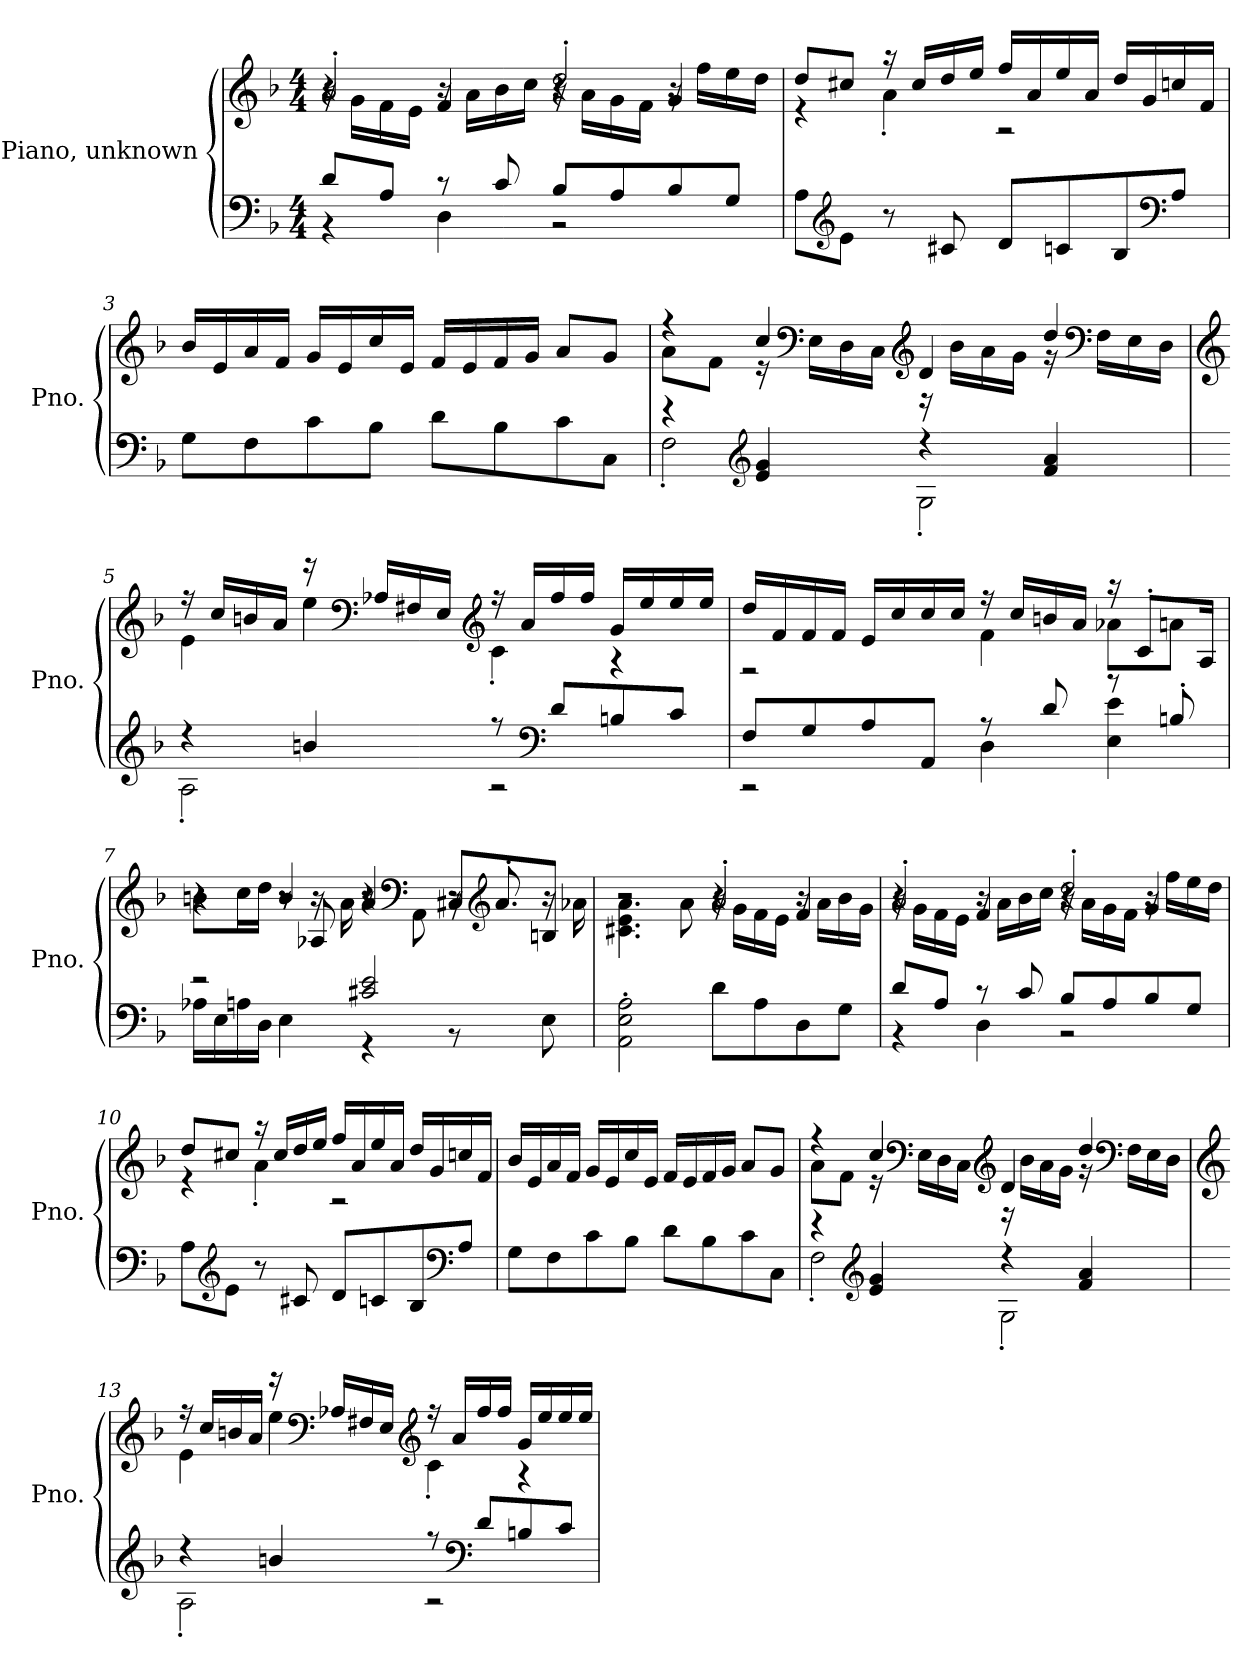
**kern	**kern
*part1	*part1
*staff2	*staff1
*I"Piano, unknown	*
*I'Pno.	*
*clefF4	*clefG2
*k[b-]	*k[b-]
*M4/4	*M4/4
*MM120	*MM120
=1	=1
*^	*^
*	*	*	*^
8d/L	4r	2a'/	16r	4r
.	.	.	16g\LL	.
8A/J	.	.	16f\	.
.	.	.	16e\JJ	.
8r	4D\	.	16r	4f/
.	.	.	16a\LL	.
8c/	.	.	16b-\	.
.	.	.	16cc\JJ	.
8B-/L	2r	2dd'/	16r	4r
.	.	.	16a\LL	.
8A/	.	.	16g\	.
.	.	.	16f\JJ	.
8B-/	.	.	16r	4g/
.	.	.	16ff\LL	.
8G/J	.	.	16ee\	.
.	.	.	16dd\JJ	.
*v	*v	*	*	*
*	*	*v	*v
=2	=2	=2
8A\L	8dd/L	4r
*clefG2	*	*
8e\J	8cc#X/J	.
8r	16r	4a'\
.	16cc#/LL	.
8c#X/	16dd/	.
.	16ee/JJ	.
8d/L	16ff/LL	2r
.	16a/	.
8cn/	16ee/	.
.	16a/JJ	.
8B-/	16dd/LL	.
.	16g/	.
*clefF4	*	*
8A/J	16ccn/	.
.	16f/JJ	.
*	*v	*v
!!LO:LB:g=z
=3	=3
8G\L	16b-/LL
.	16e/
8F\	16a/
.	16f/JJ
8c\	16g/LL
.	16e/
8B-\J	16cc/
.	16e/JJ
8d\L	16f/LL
.	16e/
8B-\	16f/
.	16g/JJ
8c\	8a/L
8C\J	8g/J
=4	=4
*^	*^
4r	2F'\	4r	8a\L
.	.	.	8f\J
*clefG2	*	*	*
4e/ 4g/	.	4cc/	16r
*	*	*clefF4	*
.	.	.	16E\LL
.	.	.	16D\
.	.	.	16C\JJ
*	*	*clefG2	*
4r	2G'\	4d/	16r
.	.	.	16b-\LL
.	.	.	16a\
.	.	.	16g\JJ
4f/ 4a/	.	4dd/	16r
*	*	*clefF4	*
.	.	.	16F\LL
.	.	.	16E\
.	.	.	16D\JJ
!!LO:LB:g=z	!!
=5	=5	=5	=5
*	*	*clefG2	*
4r	2A'\	16r	4e\
.	.	16cc/LL	.
.	.	16bn/	.
.	.	16a/JJ	.
4bn/	.	16r	4ee\
*	*	*clefF4	*
.	.	16A-X/LL	.
.	.	16F#X/	.
.	.	16E/JJ	.
*	*	*clefG2	*
8r	2r	16r	4c'\
.	.	16a/LL	.
*clefF4	*	*	*
8d/L	.	16ff/	.
.	.	16ff/JJ	.
8Bn/	.	16g/LL	4r
.	.	16ee/	.
8c/J	.	16ee/	.
.	.	16ee/JJ	.
=6	=6	=6	=6
8F/L	2r	16dd/LL	2r
.	.	16f/	.
8G/	.	16f/	.
.	.	16f/JJ	.
8A/	.	16e/LL	.
.	.	16cc/	.
8AA/J	.	16cc/	.
.	.	16cc/JJ	.
8r	4D\	16r	4f\
.	.	16cc/LL	.
8d/	.	16bn/	.
.	.	16a/JJ	.
8r	4E\ 4e\	16r	8a-X\L
.	.	8c'/L	.
8Bn'/	.	.	8an\J
.	.	16A/Jk	.
!!LO:LB:g=z
=7	=7	=7	=7
*	*	*	*^
2r	16A-X\LL	4r	8bn\L	4r
.	16E\	.	.	.
.	16An\	.	16cc\L	.
.	16D\JJ	.	16dd\JJ	.
.	4E\	4b/	8r	8r
.	.	.	16r	8A-X/
.	.	.	16a\	.
2c#X/ 2e/	4r	4a/	8r	4r
*	*	*clefF4	*	*
.	.	.	8AA\	.
.	8r	16r	8r	8C#X/L
*	*	*clefG2	*	*
.	.	8.a'/	.	.
.	8E\	.	16r	8Bn/J
.	.	.	16a-X\	.
*v	*v	*	*	*
=8	=8	=8	=8
2AA\' 2E\' 2A\'	2r	4.c#X\ 4.e\ 4.a\	2r
.	.	8a\	.
8d\L	2a'/	16r	4r
.	.	16g\LL	.
8A\	.	16f\	.
.	.	16e\JJ	.
8D\	.	16r	4f/
.	.	16a\LL	.
8G\J	.	16b-\	.
.	.	16g\JJ	.
!!LO:LB:g=z	!!	!!
=9	=9	=9	=9
*^	*	*	*
8d/L	4r	2a'/	16r	4r
.	.	.	16g\LL	.
8A/J	.	.	16f\	.
.	.	.	16e\JJ	.
8r	4D\	.	16r	4f/
.	.	.	16a\LL	.
8c/	.	.	16b-\	.
.	.	.	16cc\JJ	.
8B-/L	2r	2dd'/	16r	4r
.	.	.	16a\LL	.
8A/	.	.	16g\	.
.	.	.	16f\JJ	.
8B-/	.	.	16r	4g/
.	.	.	16ff\LL	.
8G/J	.	.	16ee\	.
.	.	.	16dd\JJ	.
*v	*v	*	*	*
*	*	*v	*v
=10	=10	=10
8A\L	8dd/L	4r
*clefG2	*	*
8e\J	8cc#X/J	.
8r	16r	4a'\
.	16cc#/LL	.
8c#X/	16dd/	.
.	16ee/JJ	.
8d/L	16ff/LL	2r
.	16a/	.
8cn/	16ee/	.
.	16a/JJ	.
8B-/	16dd/LL	.
.	16g/	.
*clefF4	*	*
8A/J	16ccn/	.
.	16f/JJ	.
*	*v	*v
!!LO:LB:g=z
=11	=11
8G\L	16b-/LL
.	16e/
8F\	16a/
.	16f/JJ
8c\	16g/LL
.	16e/
8B-\J	16cc/
.	16e/JJ
8d\L	16f/LL
.	16e/
8B-\	16f/
.	16g/JJ
8c\	8a/L
8C\J	8g/J
=12	=12
*^	*^
4r	2F'\	4r	8a\L
.	.	.	8f\J
*clefG2	*	*	*
4e/ 4g/	.	4cc/	16r
*	*	*clefF4	*
.	.	.	16E\LL
.	.	.	16D\
.	.	.	16C\JJ
*	*	*clefG2	*
4r	2G'\	4d/	16r
.	.	.	16b-\LL
.	.	.	16a\
.	.	.	16g\JJ
4f/ 4a/	.	4dd/	16r
*	*	*clefF4	*
.	.	.	16F\LL
.	.	.	16E\
.	.	.	16D\JJ
!!LO:PB:g=z	!!
=13	=13	=13	=13
*	*	*clefG2	*
4r	2A'\	16r	4e\
.	.	16cc/LL	.
.	.	16bn/	.
.	.	16a/JJ	.
4bn/	.	16r	4ee\
*	*	*clefF4	*
.	.	16A-X/LL	.
.	.	16F#X/	.
.	.	16E/JJ	.
*	*	*clefG2	*
8r	2r	16r	4c'\
.	.	16a/LL	.
*clefF4	*	*	*
8d/L	.	16ff/	.
.	.	16ff/JJ	.
8Bn/	.	16g/LL	4r
.	.	16ee/	.
8c/J	.	16ee/	.
.	.	16ee/JJ	.
*v	*v	*	*
*	*v	*v
=	=
*-	*-
